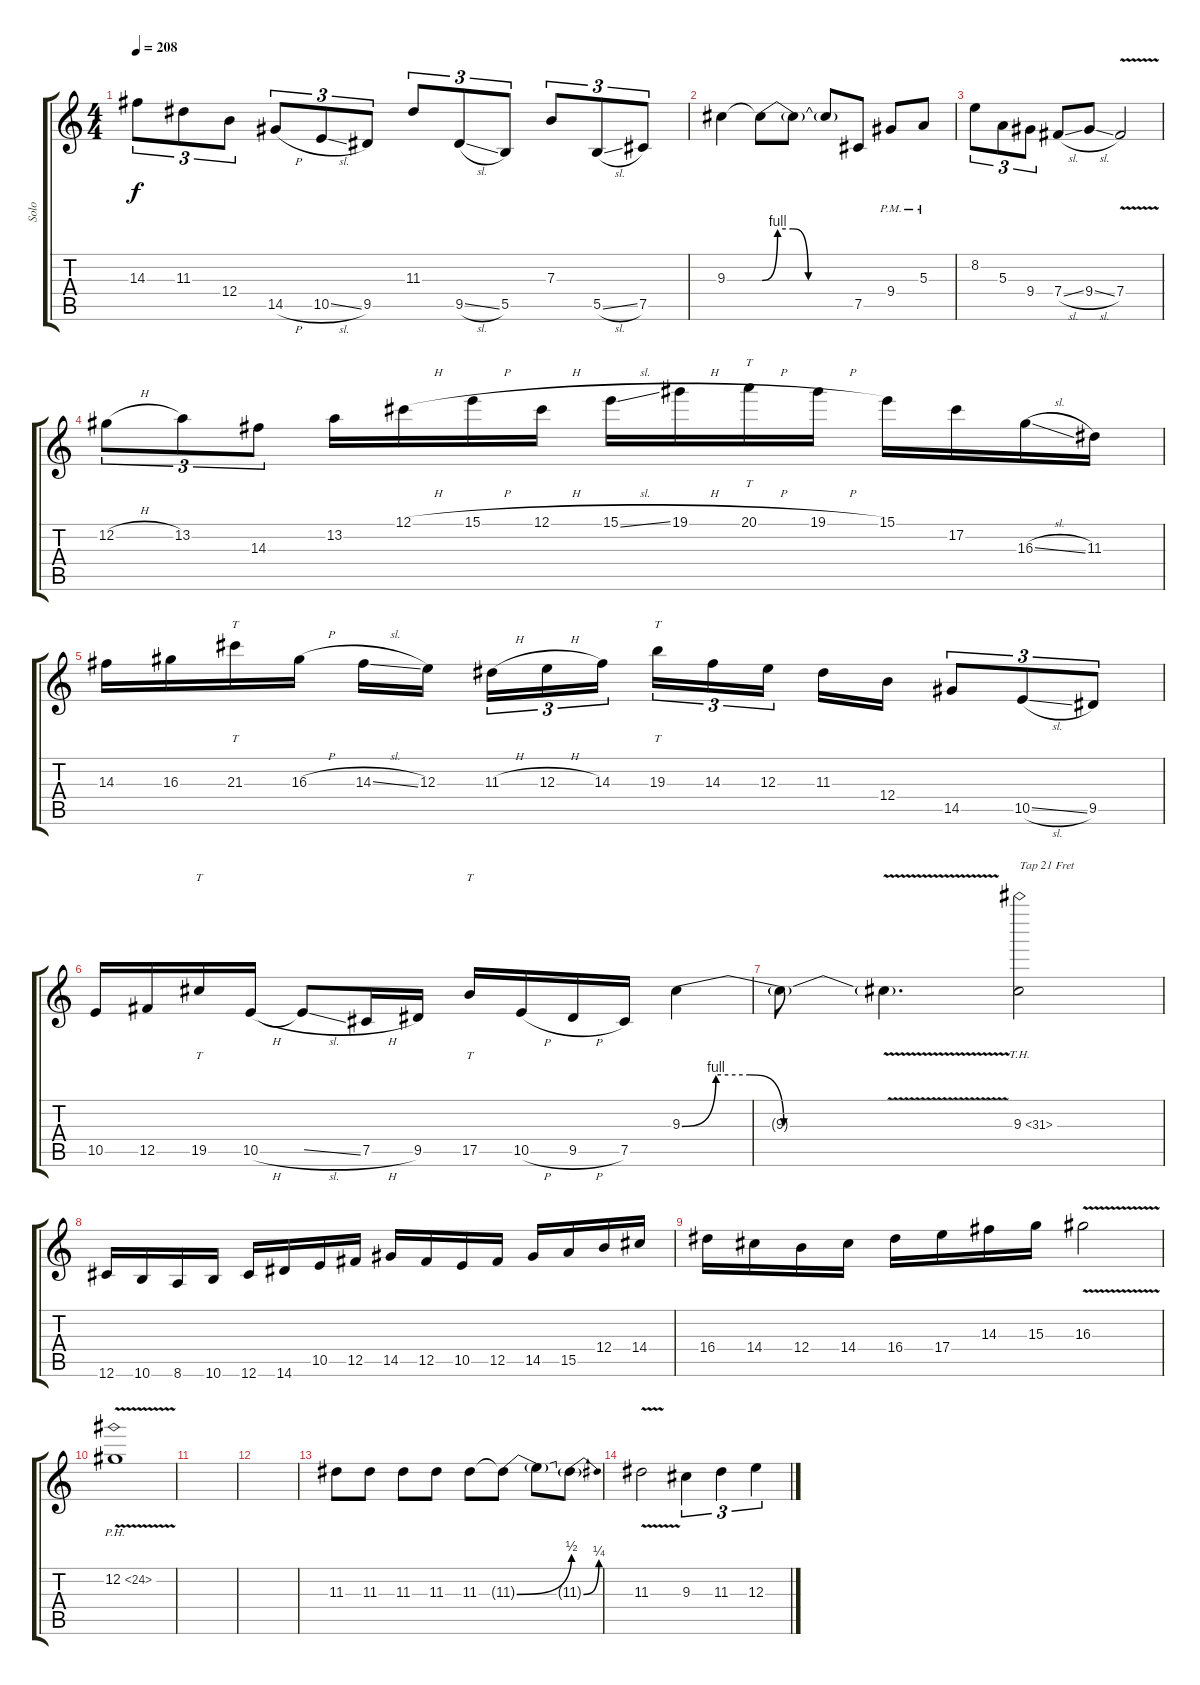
\track ("Solo" "Solo") {instrument distortionguitar}
\staff {score tabs}
\tuning (Db4 Ab3 E3 B2 Gb2 Db2) {hide}
\ts (4 4)
\tempo 208
\clef g2
\ks c
14.3.8{tu (3 2) dy f} 11.3.8{tu (3 2)} 12.4.8{tu (3 2)} 14.5{h}.8{tu (3 2)} 10.5{sl}.8{tu (3 2)} 9.5.8{tu (3 2)} 11.3.8{tu (3 2)} 9.5{sl}.8{tu (3 2)} 5.5.8{tu (3 2)} 7.3.8{tu (3 2)} 5.5{sl}.8{tu (3 2)} 7.5.8{tu (3 2)} |
9.3.4 9.3{be (custom 0 0 10 4 20 4 30 0 60 0) t}.8 9.3{t}.8 9.3{t}.8 7.5.8 9.4{pm}.8 5.3{pm}.8 |
8.2.8{tu (3 2)} 5.3.8{tu (3 2)} 9.4.8{tu (3 2)} 7.4{sl}.8 9.4{sl}.8 7.4{v}.2 |
12.2{h}.8{tu (3 2)} 13.2.8{tu (3 2)} 14.3.8{tu (3 2)} 13.2.16 12.1{h}.16 15.1{h}.16 12.1{h}.16 15.1{sl}.16 19.1{h}.16 20.1{h}.16{tt} 19.1{h}.16 15.1.16 17.2.16 16.3{sl}.16 11.3.16 |
14.3.16 16.3.16 21.3.16{tt} 16.3{h}.16 14.3{sl}.16 12.3.16{beam splitsecondary} 11.3{h}.16{tu (3 2)} 12.3{h}.16{tu (3 2)} 14.3.16{tu (3 2)} 19.3.16{tt tu (3 2)} 14.3.16{tu (3 2)} 12.3.16{tu (3 2) beam splitsecondary} 11.3.16 12.4.16 14.5.8{tu (3 2)} 10.5{sl}.8{tu (3 2)} 9.5.8{tu (3 2)} |
10.5.16 12.5.16 19.5.16{tt} 10.5{h}.16 10.5{sl t}.8 7.5{h}.16 9.5.16 17.5.16{tt} 10.5{h}.16 9.5{h}.16 7.5.16 9.3{be (custom 0 0 10 4 20 4 30 0 60 0)}.4 |
9.3{t}.8 9.3{v t}.4{d} 9.3{th 22}.2{txt "Tap 21 Fret"} |
12.6.16 10.6.16 8.6.16 10.6.16 12.6.16 14.6.16 10.5.16 12.5.16 14.5.16 12.5.16 10.5.16 12.5.16 14.5.16 15.5.16 12.4.16 14.4.16 |
16.4.16 14.4.16 12.4.16 14.4.16 16.4.16 17.4.16 14.3.16 15.3.16 16.3{v}.2 |
12.2{ph 12 v}.1 |
|
|
11.3.8 11.3.8 11.3.8 11.3.8 11.3.8 11.3{be (bend 0 0 60 2) t}.8 11.3{t}.8 11.3{be (bend 0 0 60 1) t}.8 |
11.3{v}.2 9.3.4{tu (3 2)} 11.3.4{tu (3 2)} 12.3.4{tu (3 2)}
